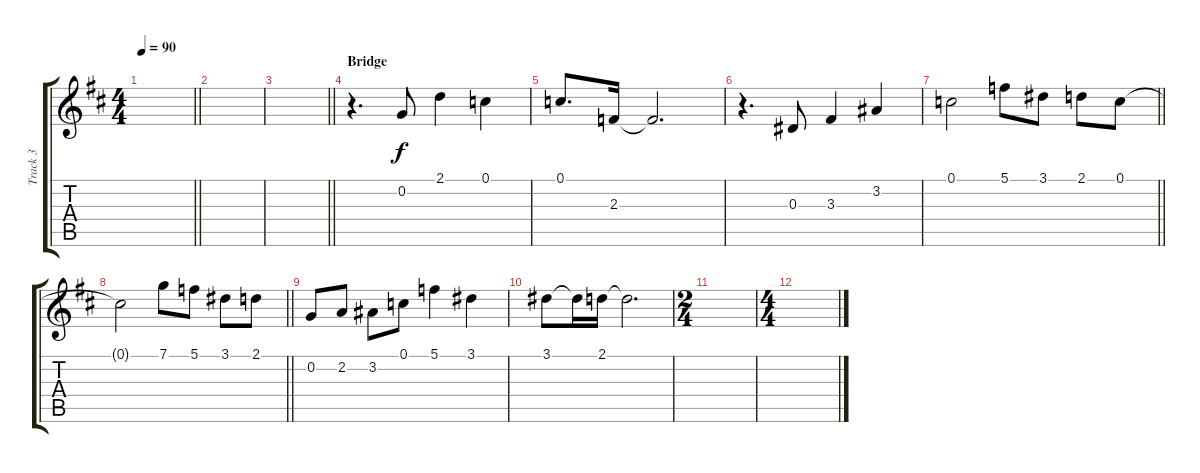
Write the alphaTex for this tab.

\track ("Track 3" "Track 3") {instrument electricguitarjazz}
\staff {score tabs}
\tuning (C4 G3 Eb3 Bb2 F2 C2) {hide}
\ts (4 4)
\tempo 90
\clef g2
\barLineRight lightlight
\ks d
|
|
\barLineRight lightlight
|
\section ("" "Bridge")
r.4{d} 0.2.8 2.1.4 0.1.4 |
0.1.8{d} 2.3.16 2.3{t}.2{d} |
r.4{d} 0.3.8 3.3.4 3.2.4 |
\barLineRight lightlight
0.1.2 5.1.8 3.1.8 2.1.8 0.1.8 |
\barLineRight lightlight
0.1{t}.2 7.1.8 5.1.8 3.1.8 2.1.8 |
0.2.8 2.2.8 3.2.8 0.1.8 5.1.4 3.1.4 |
3.1.8 3.1{t}.16 2.1.16 2.1{t}.2{d} |
\ts (2 4)
|
\ts (4 4)
